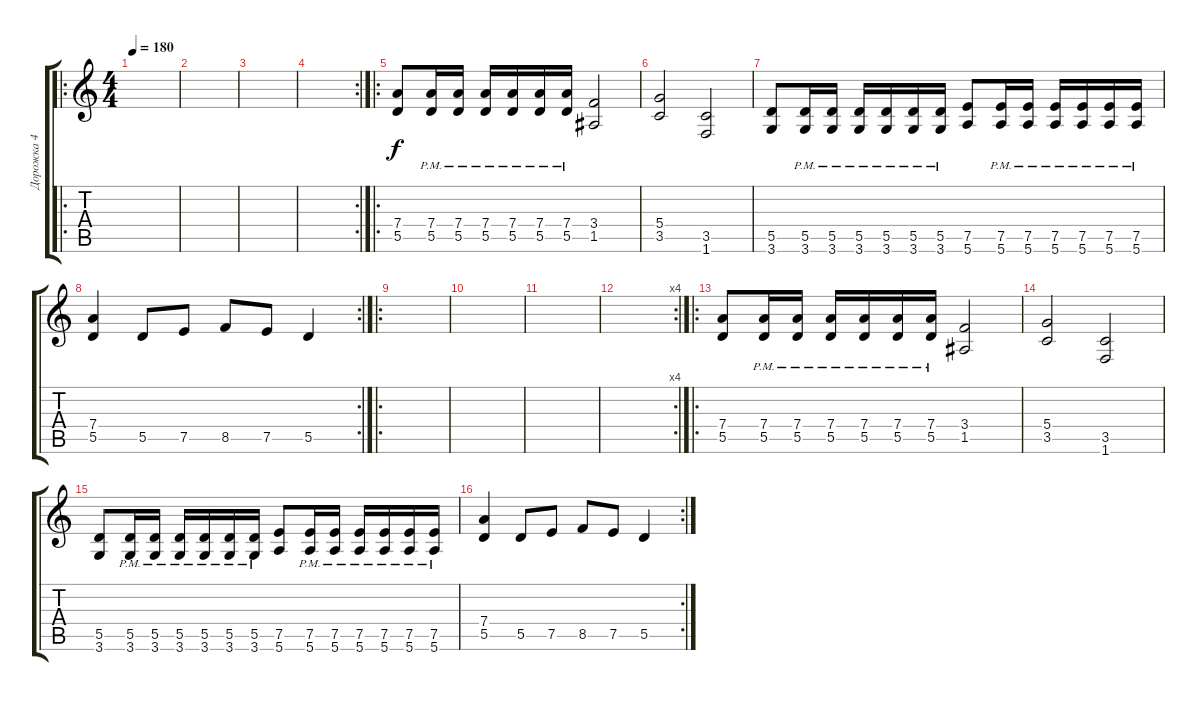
\track ("Дорожка 4" "Дорожка 4") {instrument distortionguitar}
\staff {score tabs}
\tuning (E4 B3 G3 D3 A2 E2) {hide}
\ro
\ts (4 4)
\tempo 180
\clef g2
\ks c
|
|
|
\rc 2
|
\ro
(7.4 5.5).8 (7.4{pm} 5.5{pm}).16 (7.4{pm} 5.5{pm}).16 (7.4{pm} 5.5{pm}).16 (7.4{pm} 5.5{pm}).16 (7.4{pm} 5.5{pm}).16 (7.4{pm} 5.5{pm}).16 (3.4 1.5).2 |
(5.4 3.5).2 (3.5 1.6).2 |
(5.5 3.6).8 (5.5{pm} 3.6{pm}).16 (5.5{pm} 3.6{pm}).16 (5.5{pm} 3.6{pm}).16 (5.5{pm} 3.6{pm}).16 (5.5{pm} 3.6{pm}).16 (5.5{pm} 3.6{pm}).16 (7.5 5.6).8 (7.5{pm} 5.6{pm}).16 (7.5{pm} 5.6{pm}).16 (7.5{pm} 5.6{pm}).16 (7.5{pm} 5.6{pm}).16 (7.5{pm} 5.6{pm}).16 (7.5{pm} 5.6{pm}).16 |
\rc 2
(7.4 5.5).4 5.5.8 7.5.8 8.5.8 7.5.8 5.5.4 |
\ro
|
|
|
\rc 4
|
\ro
(7.4 5.5).8 (7.4{pm} 5.5{pm}).16 (7.4{pm} 5.5{pm}).16 (7.4{pm} 5.5{pm}).16 (7.4{pm} 5.5{pm}).16 (7.4{pm} 5.5{pm}).16 (7.4{pm} 5.5{pm}).16 (3.4 1.5).2 |
(5.4 3.5).2 (3.5 1.6).2 |
(5.5 3.6).8 (5.5{pm} 3.6{pm}).16 (5.5{pm} 3.6{pm}).16 (5.5{pm} 3.6{pm}).16 (5.5{pm} 3.6{pm}).16 (5.5{pm} 3.6{pm}).16 (5.5{pm} 3.6{pm}).16 (7.5 5.6).8 (7.5{pm} 5.6{pm}).16 (7.5{pm} 5.6{pm}).16 (7.5{pm} 5.6{pm}).16 (7.5{pm} 5.6{pm}).16 (7.5{pm} 5.6{pm}).16 (7.5{pm} 5.6{pm}).16 |
\rc 2
(7.4 5.5).4 5.5.8 7.5.8 8.5.8 7.5.8 5.5.4
